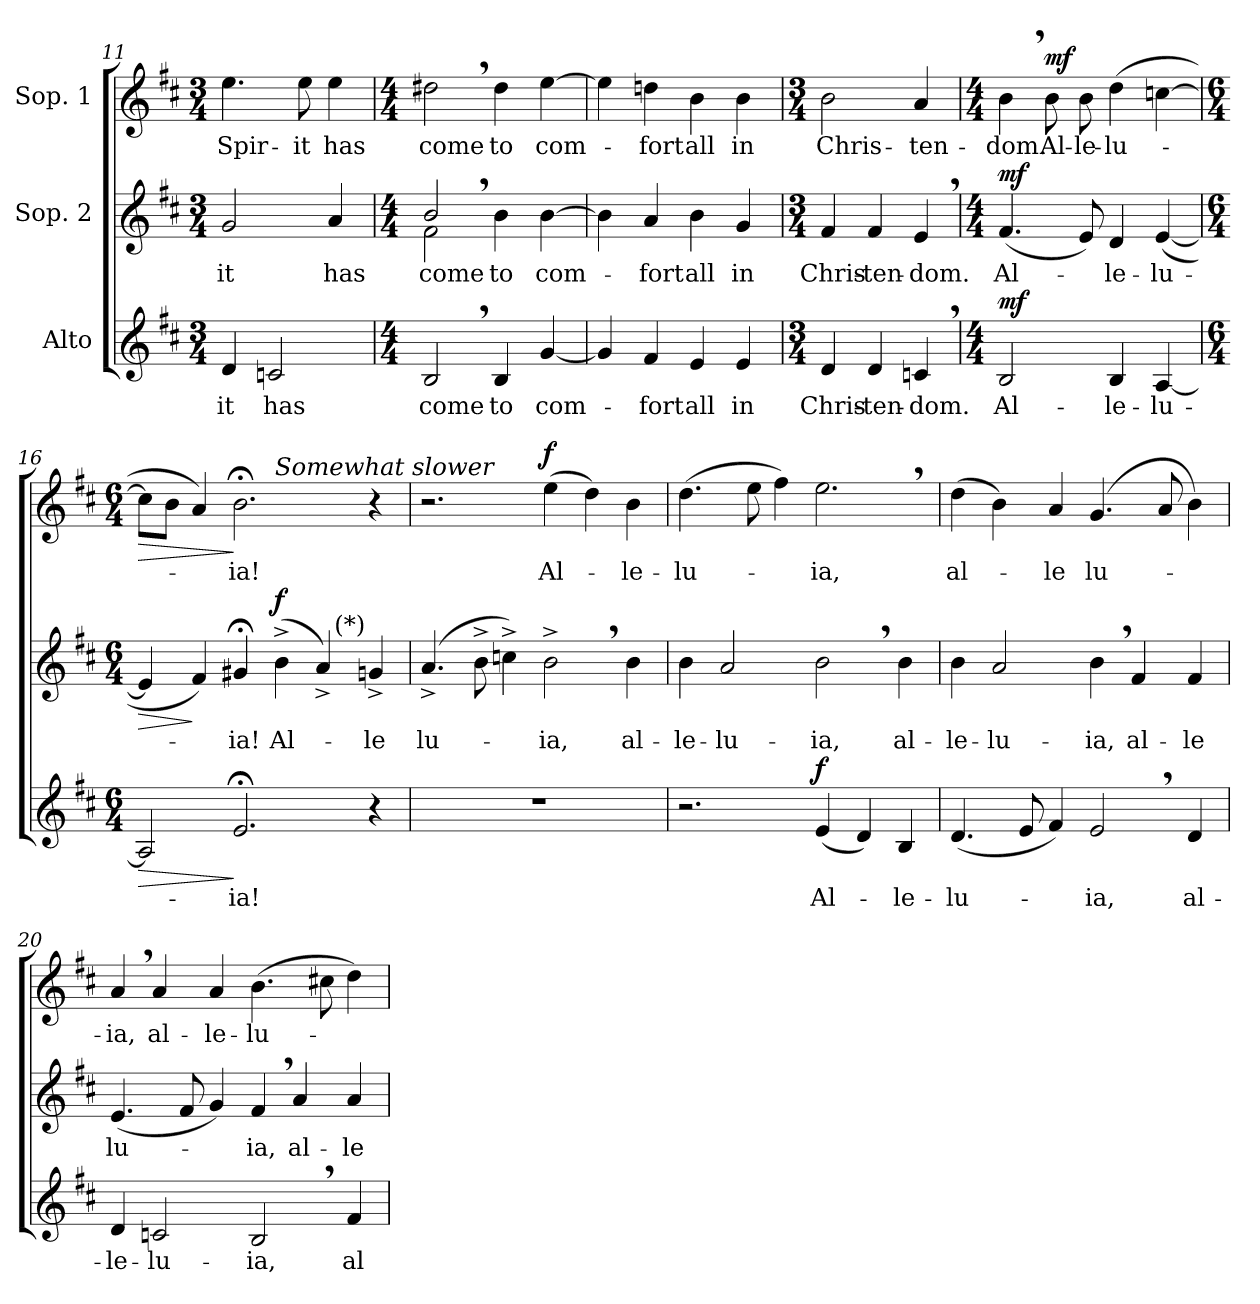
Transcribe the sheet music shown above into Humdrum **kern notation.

**kern	**text	**dynam	**kern	**text	**dynam	**kern	**text	**dynam
*part3	*part3	*part3	*part2	*part2	*part2	*part1	*part1	*part1
*staff3	*staff3	*staff3	*staff2	*staff2	*staff2	*staff1	*staff1	*staff1
*I"Alto	*	*	*I"Sop. 2	*	*	*I"Sop. 1	*	*
*clefG2	*	*	*clefG2	*	*	*clefG2	*	*
*k[f#c#]	*	*	*k[f#c#]	*	*	*k[f#c#]	*	*
*b:	*	*	*b:	*	*	*b:	*	*
*M3/4	*	*	*M3/4	*	*	*M3/4	*	*
=11	=11	=11	=11	=11	=11	=11	=11	=11
!	!LO:LY:b	!	!	!	!	!	!	!
!	!	!	!	!LO:LY:b	!	!	!	!
!	!	!	!	!	!	!	!LO:LY:b	!
4d/	-it	.	2g/	-it	.	4.ee\	Spir-	.
!	!LO:LY:b	!	!	!	!	!	!	!
2cn/	has	.	.	.	.	.	.	.
!	!	!	!	!	!	!	!LO:LY:b	!
.	.	.	.	.	.	8ee\	-it	.
!	!	!	!	!LO:LY:b	!	!	!	!
!	!	!	!	!	!	!	!LO:LY:b	!
.	.	.	4a/	has	.	4ee\	has	.
!!LO:PB:g=z
=12	=12	=12	=12	=12	=12	=12	=12	=12
*M4/4	*	*	*M4/4	*	*	*M4/4	*	*
!	!LO:LY:b	!	!	!	!	!	!	!
!	!	!	!	!LO:LY:b	!	!	!	!
*	*	*	*^	*	*	*	*	*
!	!	!	!	!	!	!	!	!LO:LY:b	!
2B,>/	come	.	2b,>/	2f#\	come	.	2dd#X,>\	come	.
!	!LO:LY:b	!	!	!	!	!	!	!	!
!	!	!	!	!	!LO:LY:b	!	!	!	!
!	!	!	!	!	!	!	!	!LO:LY:b	!
4B/	to	.	4b\	2ryy	to	.	4dd#\	to	.
!	!LO:LY:b	!	!	!	!	!	!	!	!
!	!	!	!	!	!LO:LY:b	!	!	!	!
!	!	!	!	!	!	!	!	!LO:LY:b	!
[4g/	com-	.	[<4b\	.	com-	.	[4ee\	com-	.
*	*	*	*v	*v	*	*	*	*	*
=13	=13	=13	=13	=13	=13	=13	=13	=13
4g/]	.	.	4b\]	.	.	4ee\]	.	.
!	!LO:LY:b	!	!	!	!	!	!	!
!	!	!	!	!LO:LY:b	!	!	!	!
!	!	!	!	!	!	!	!LO:LY:b	!
4f#/	-fort	.	4a/	-fort	.	4ddn\	-fort	.
!	!LO:LY:b	!	!	!	!	!	!	!
!	!	!	!	!LO:LY:b	!	!	!	!
!	!	!	!	!	!	!	!LO:LY:b	!
4e/	all	.	4b\	all	.	4b\	all	.
!	!LO:LY:b	!	!	!	!	!	!	!
!	!	!	!	!LO:LY:b	!	!	!	!
!	!	!	!	!	!	!	!LO:LY:b	!
4e/	in	.	4g/	in	.	4b\	in	.
=14	=14	=14	=14	=14	=14	=14	=14	=14
*M3/4	*	*	*M3/4	*	*	*M3/4	*	*
!	!LO:LY:b	!	!	!	!	!	!	!
!	!	!	!	!LO:LY:b	!	!	!	!
!	!	!	!	!	!	!	!LO:LY:b	!
4d/	Chris-	.	4f#/	Chris-	.	2b\	Chris-	.
!	!LO:LY:b	!	!	!	!	!	!	!
!	!	!	!	!LO:LY:b	!	!	!	!
4d/	-ten-	.	4f#/	-ten-	.	.	.	.
!	!LO:LY:b	!	!	!	!	!	!	!
!	!	!	!	!LO:LY:b	!	!	!	!
!	!	!	!	!	!	!	!LO:LY:b	!
4cn,>/	-dom.	.	4e,>/	-dom.	.	4a/	-ten-	.
=15	=15	=15	=15	=15	=15	=15	=15	=15
*M4/4	*	*	*M4/4	*	*	*M4/4	*	*
!	!LO:LY:b	!	!	!	!	!	!	!
!	!	!	!	!LO:LY:b	!	!	!	!
!	!	!LO:DY:a	!	!	!LO:DY:a	!	!LO:LY:b	!
2B/	Al-	mf	(<4.f#/	Al-	mf	4b,>\	-dom.	.
!	!	!	!	!	!	!	!LO:LY:b	!LO:DY:a
.	.	.	.	.	.	8b\	Al-	mf
!	!	!	!	!	!	!	!LO:LY:b	!
.	.	.	8e/)	.	.	8b\	-le-	.
!	!LO:LY:b	!	!	!	!	!	!	!
!	!	!	!	!LO:LY:b	!	!	!	!
!	!	!	!	!	!	!	!LO:LY:b	!
4B/	-le-	.	4d/	-le-	.	(>4dd\	-lu-	.
!	!LO:LY:b	!	!	!	!	!	!	!
!	!	!	!	!LO:LY:b	!	!	!	!
[4A/	-lu-	.	(<[4e/	-lu-	.	[4cc\	.	.
!!LO:LB:g=z
=16	=16	=16	=16	=16	=16	=16	=16	=16
*M6/4	*	*	*M6/4	*	*	*M6/4	*	*
!	!	!LO:HP:b	!	!	!LO:HP:b	!	!	!LO:HP:b
*	*	*	*^	*	*	*^	*	*
2A/]	.	>	4e/]	1ryy	.	>	8cc\L]	2.ryy	.	>
.	.	.	.	.	.	.	8b\J	.	.	.
.	.	.	4f#/)	.	.	]	4a/)	.	.	.
!	!LO:LY:b	!	!	!	!	!	!	!	!	!
!	!	!	!	!	!LO:LY:b	!	!	!	!	!
!	!	!	!	!	!	!	!	!	!LO:LY:b	!
2.e;<Z/	-ia!	]	4g#X;<Z/	.	-ia!	.	2.b;<Z\	.	-ia!	]
!	!	!	!	!	!	!	!	!LO:TX:a:i:t=Somewhat slower	!	!
!	!	!	!	!	!LO:LY:b	!LO:DY:a	!	!	!	!
.	.	.	(>4b^>\	.	Al-	f	.	2.ryy	.	.
.	.	.	4a^</)	16ryy	.	.	.	.	.	.
!	!	!	!	!LO:TX:a:t=(*)	!	!	!	!	!	!
.	.	.	.	4..ryy	.	.	.	.	.	.
!	!	!	!	!	!LO:LY:b	!	!	!	!	!
4r	.	.	4gn^</	.	-le	.	4r	.	.	.
*	*	*	*v	*v	*	*	*	*	*	*
*	*	*	*	*	*	*v	*v	*	*
=17	=17	=17	=17	=17	=17	=17	=17	=17
*	*	*	*^	*	*	*^	*	*
!	!	!	!	!	!LO:LY:b	!	!	!	!	!
*	*	*	*v	*v	*	*	*	*	*	*
*	*	*	*	*	*	*v	*v	*	*
1.r	.	.	(4.a^</	lu-	.	2.r	.	.
.	.	.	8b^>\	.	.	.	.	.
.	.	.	4ccn^>\)	.	.	.	.	.
!	!	!	!	!LO:LY:b	!	!	!	!
!	!	!	!	!	!	!	!LO:LY:b	!LO:DY:a
.	.	.	2b^>,>\	-ia,	.	(>4ee\	Al-	f
.	.	.	.	.	.	4dd\)	.	.
!	!	!	!	!LO:LY:b	!	!	!	!
!	!	!	!	!	!	!	!LO:LY:b	!
.	.	.	4b\	al-	.	4b\	-le-	.
=18	=18	=18	=18	=18	=18	=18	=18	=18
!	!	!	!	!LO:LY:b	!	!	!	!
!	!	!	!	!	!	!	!LO:LY:b	!
2.r	.	.	4b\	-le-	.	(>4.dd\	-lu-	.
!	!	!	!	!LO:LY:b	!	!	!	!
.	.	.	2a/	-lu-	.	.	.	.
.	.	.	.	.	.	8ee\	.	.
.	.	.	.	.	.	4ff#\)	.	.
!	!LO:LY:b	!	!	!	!	!	!	!
!	!	!	!	!LO:LY:b	!	!	!	!
!	!	!LO:DY:a	!	!	!	!	!LO:LY:b	!
(<4e/	Al-	f	2b,>\	-ia,	.	2.ee,>\	-ia,	.
4d/)	.	.	.	.	.	.	.	.
!	!LO:LY:b	!	!	!	!	!	!	!
!	!	!	!	!LO:LY:b	!	!	!	!
4B/	-le-	.	4b\	al-	.	.	.	.
!!LO:LB:g=z
=19	=19	=19	=19	=19	=19	=19	=19	=19
!	!LO:LY:b	!	!	!	!	!	!	!
!	!	!	!	!LO:LY:b	!	!	!	!
!	!	!	!	!	!	!	!LO:LY:b	!
(<4.d/	-lu-	.	4b\	-le-	.	(>4dd\	al-	.
!	!	!	!	!LO:LY:b	!	!	!	!
.	.	.	2a/	-lu-	.	4b\)	.	.
8e/	.	.	.	.	.	.	.	.
!	!	!	!	!	!	!	!LO:LY:b	!
4f#/)	.	.	.	.	.	4a/	-le	.
!	!LO:LY:b	!	!	!	!	!	!	!
!	!	!	!	!LO:LY:b	!	!	!	!
!	!	!	!	!	!	!	!LO:LY:b	!
2e,>/	-ia,	.	4b,>\	-ia,	.	(>4.g/	lu-	.
!	!	!	!	!LO:LY:b	!	!	!	!
.	.	.	4f#/	al-	.	.	.	.
.	.	.	.	.	.	8a/	.	.
!	!LO:LY:b	!	!	!	!	!	!	!
!	!	!	!	!LO:LY:b	!	!	!	!
4d/	al-	.	4f#/	-le	.	4b\)	.	.
=20	=20	=20	=20	=20	=20	=20	=20	=20
!	!LO:LY:b	!	!	!	!	!	!	!
!	!	!	!	!LO:LY:b	!	!	!	!
!	!	!	!	!	!	!	!LO:LY:b	!
4d/	-le-	.	(<4.e/	lu-	.	4a,>/	-ia,	.
!	!LO:LY:b	!	!	!	!	!	!	!
!	!	!	!	!	!	!	!LO:LY:b	!
2cn/	-lu-	.	.	.	.	4a/	al-	.
.	.	.	8f#/	.	.	.	.	.
!	!	!	!	!	!	!	!LO:LY:b	!
.	.	.	4g/)	.	.	4a/	-le-	.
!	!LO:LY:b	!	!	!	!	!	!	!
!	!	!	!	!LO:LY:b	!	!	!	!
!	!	!	!	!	!	!	!LO:LY:b	!
2B,>/	-ia,	.	4f#,>/	-ia,	.	(>4.b\	-lu-	.
!	!	!	!	!LO:LY:b	!	!	!	!
.	.	.	4a/	al-	.	.	.	.
.	.	.	.	.	.	8cc#X\	.	.
!	!LO:LY:b	!	!	!	!	!	!	!
!	!	!	!	!LO:LY:b	!	!	!	!
4f#/	al-	.	4a/	-le	.	4dd\)	.	.
=	=	=	=	=	=	=	=	=
*-	*-	*-	*-	*-	*-	*-	*-	*-
